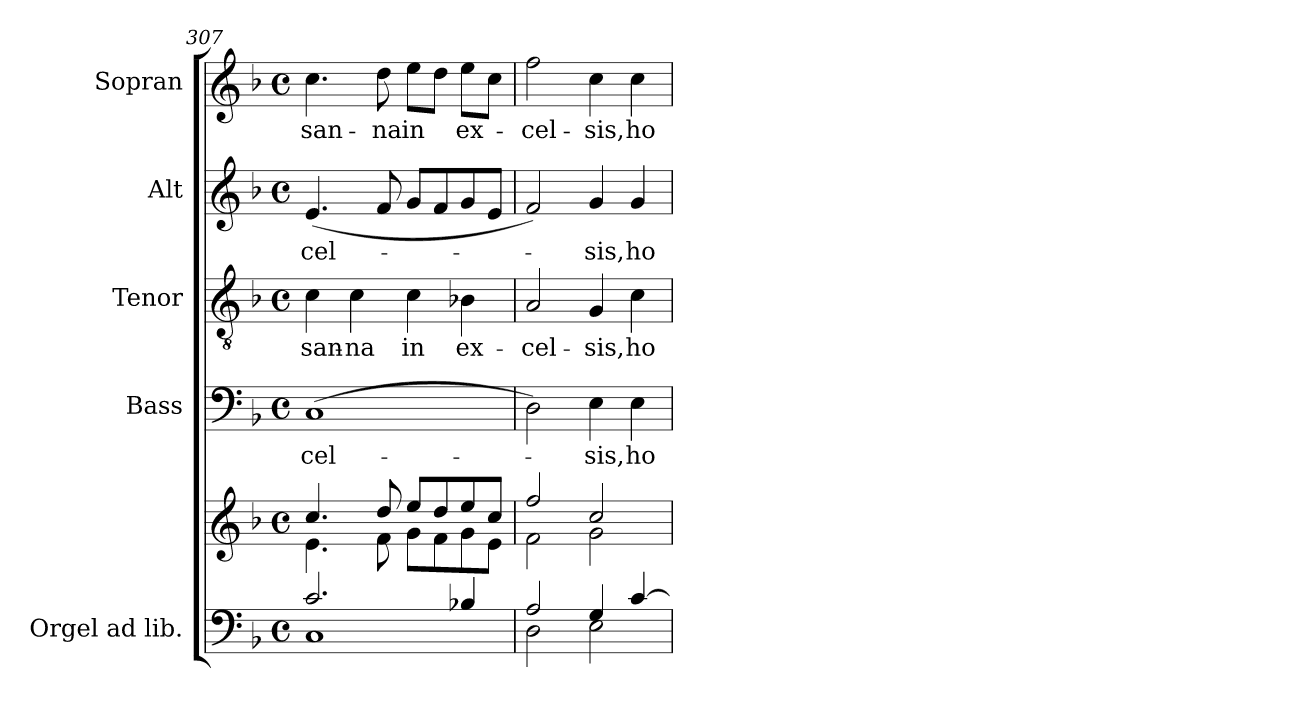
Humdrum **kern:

**kern	**kern	**kern	**text	**kern	**text	**kern	**text	**kern	**text
*part5	*part5	*part4	*part4	*part3	*part3	*part2	*part2	*part1	*part1
*staff6	*staff5	*staff4	*staff4	*staff3	*staff3	*staff2	*staff2	*staff1	*staff1
*I"Orgel ad lib.	*	*I"Bass	*	*I"Tenor	*	*I"Alt	*	*I"Sopran	*
*	*	*I'B.	*	*I'T.	*	*I'A.	*	*I'S.	*
!!LO:PB:g=z
*clefF4	*clefG2	*clefF4	*	*clefGv2	*	*clefG2	*	*clefG2	*
*k[b-]	*k[b-]	*k[b-]	*	*k[b-]	*	*k[b-]	*	*k[b-]	*
*F:	*F:	*F:	*	*F:	*	*F:	*	*F:	*
*M4/4	*M4/4	*M4/4	*	*M4/4	*	*M4/4	*	*M4/4	*
*met(c)	*met(c)	*met(c)	*	*met(c)	*	*met(c)	*	*met(c)	*
=307	=307	=307	=307	=307	=307	=307	=307	=307	=307
*^	*^	*	*	*	*	*	*	*	*
!	!	!	!	!	!LO:LY:b	!	!LO:LY:b	!	!LO:LY:b	!	!LO:LY:b
2.c/	1C	4.cc/	4.e\	(>1C	-cel-	4c\	-san-	(<4.e/	-cel-	4.cc\	-san-
!	!	!	!	!	!	!	!LO:LY:b	!	!	!	!
.	.	.	.	.	.	4c\	-na	.	.	.	.
!	!	!	!	!	!	!	!	!	!	!	!LO:LY:b
.	.	8dd/	8f\	.	.	.	.	8f/	.	8dd\	-na
!	!	!	!	!	!	!	!LO:LY:b	!	!	!	!LO:LY:b
.	.	8ee/L	8g\L	.	.	4c\	in	8g/L	.	8ee\L	in
.	.	8dd/	8f\	.	.	.	.	8f/	.	8dd\J	.
!	!	!	!	!	!	!	!LO:LY:b	!	!	!	!LO:LY:b
4B-X/	.	8ee/	8g\	.	.	4B-X\	ex-	8g/	.	8ee\L	ex-
.	.	8cc/J	8e\J	.	.	.	.	8e/J	.	8cc\J	.
=308	=308	=308	=308	=308	=308	=308	=308	=308	=308	=308	=308
!	!	!	!	!	!	!	!LO:LY:b	!	!	!	!LO:LY:b
2A/	2D\	2ff/	2f\	2D\)	.	2A/	-cel-	2f/)	.	2ff\	-cel-
!	!	!	!	!	!LO:LY:b	!	!LO:LY:b	!	!LO:LY:b	!	!LO:LY:b
4G/	2E\	2cc/	2g\	4E\	-sis,	4G/	-sis,	4g/	-sis,	4cc\	-sis,
!	!	!	!	!	!LO:LY:b	!	!LO:LY:b	!	!LO:LY:b	!	!LO:LY:b
[>4c/	.	.	.	4E\	ho-	4c\	ho-	4g/	ho-	4cc\	ho-
*v	*v	*	*	*	*	*	*	*	*	*	*
*	*v	*v	*	*	*	*	*	*	*	*
=	=	=	=	=	=	=	=	=	=
*-	*-	*-	*-	*-	*-	*-	*-	*-	*-
